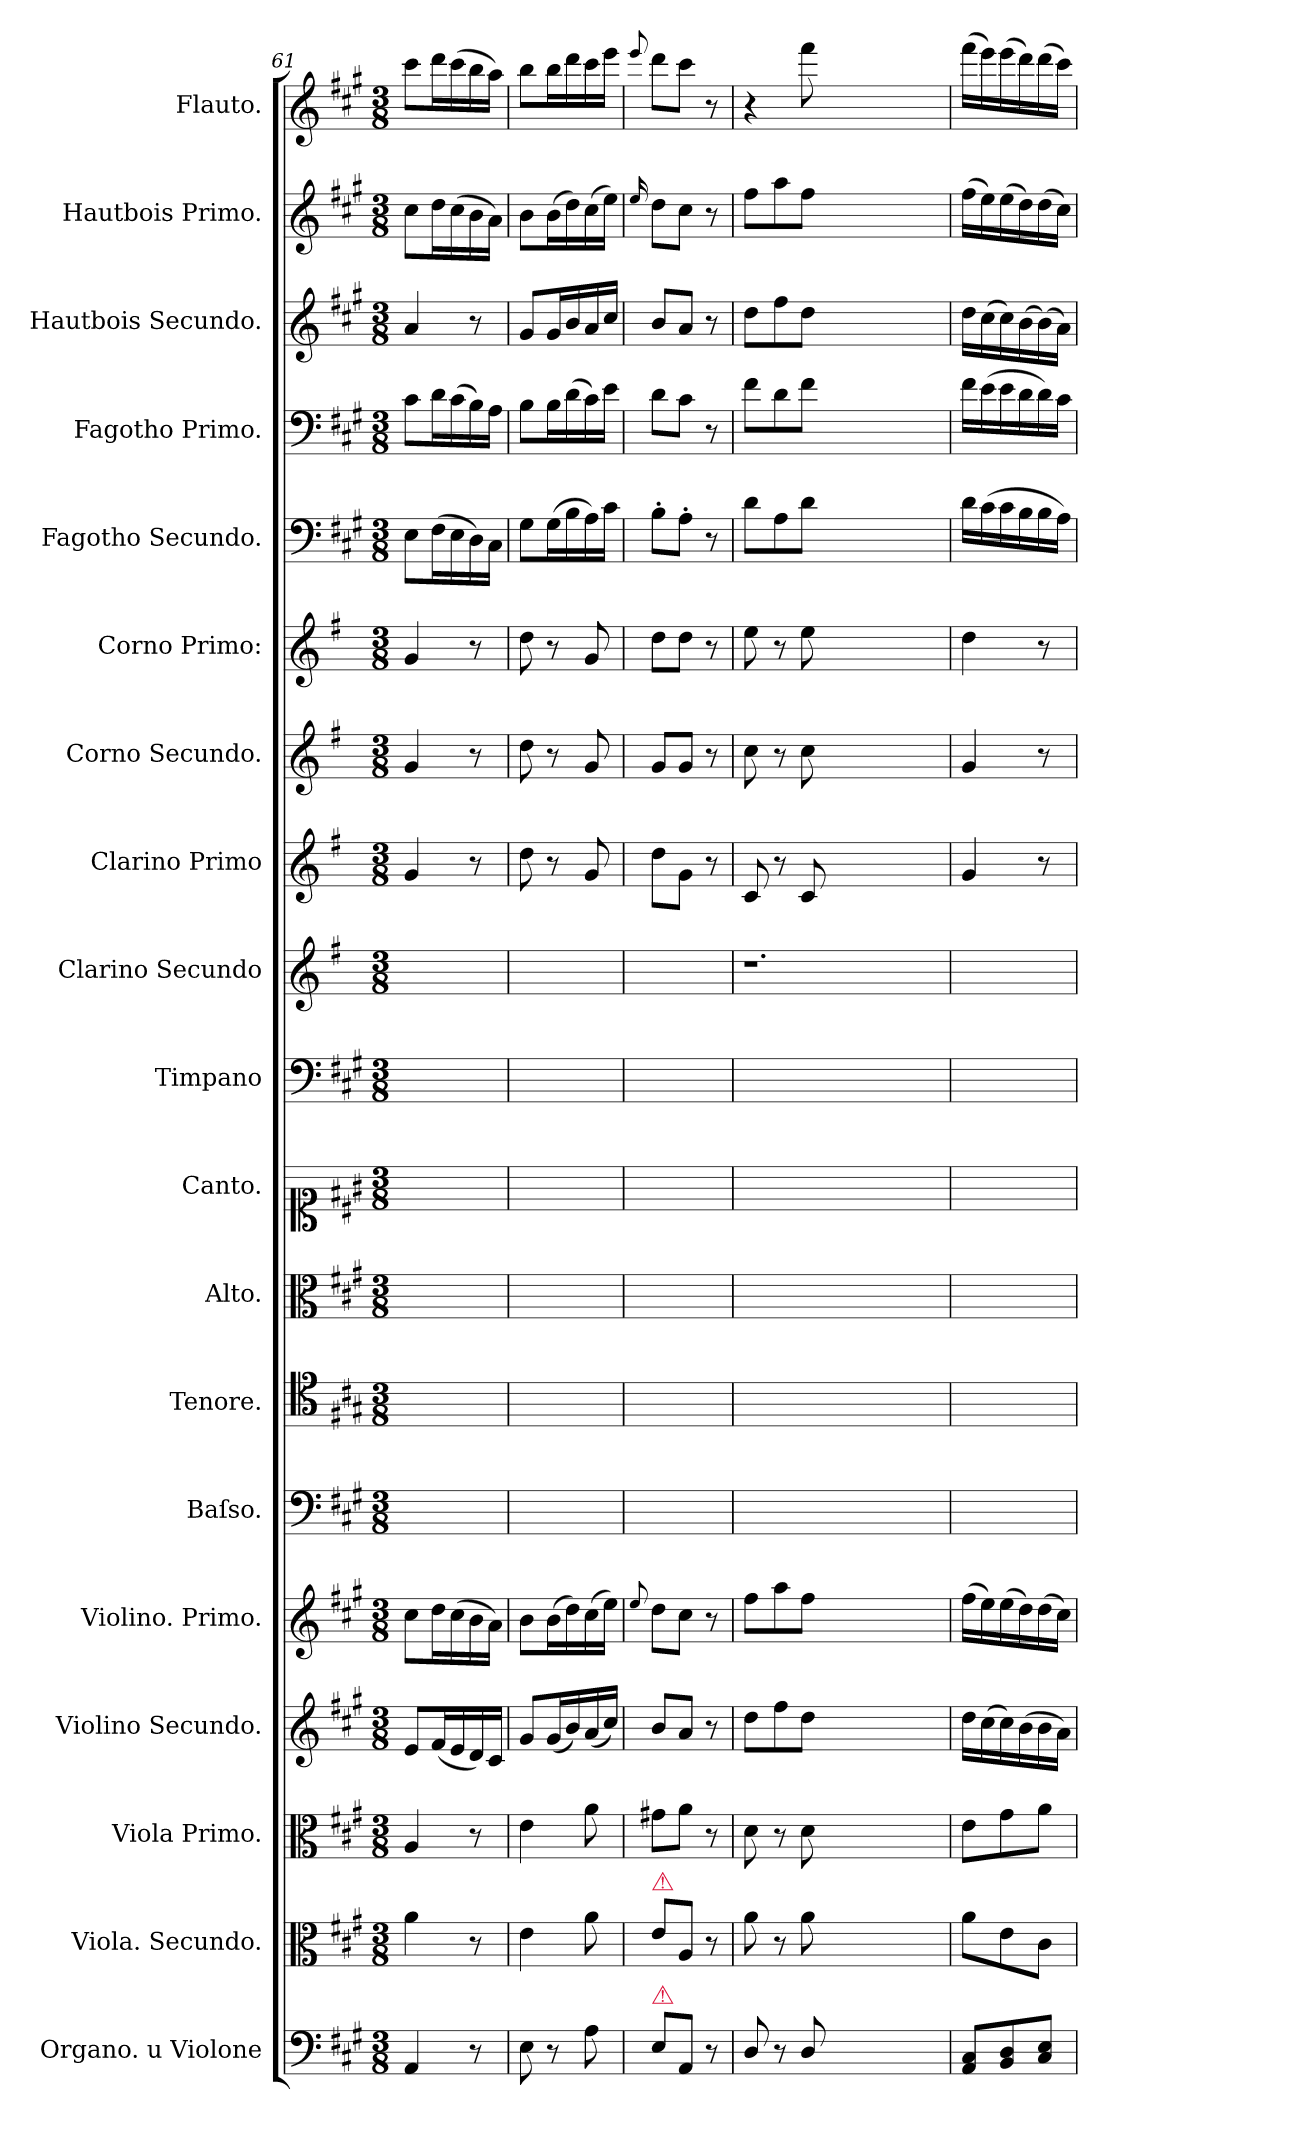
**kern	**kern	**kern	**kern	**kern	**kern	**kern	**kern	**kern	**kern	**kern	**kern	**kern	**kern	**kern	**kern	**kern	**kern	**kern
*part19	*part18	*part17	*part16	*part15	*part14	*part13	*part12	*part11	*part10	*part9	*part8	*part7	*part6	*part5	*part4	*part3	*part2	*part1
*staff19	*staff18	*staff17	*staff16	*staff15	*staff14	*staff13	*staff12	*staff11	*staff10	*staff9	*staff8	*staff7	*staff6	*staff5	*staff4	*staff3	*staff2	*staff1
*I"Organo. u Violone	*I"Viola. Secundo.	*I"Viola Primo.	*I"Violino Secundo.	*I"Violino. Primo.	*I"Baſso.	*I"Tenore.	*I"Alto.	*I"Canto.	*I"Timpano	*I"Clarino Secundo	*I"Clarino Primo	*I"Corno Secundo.	*I"Corno Primo:	*I"Fagotho Secundo.	*I"Fagotho Primo.	*I"Hautbois Secundo.	*I"Hautbois Primo.	*I"Flauto.
*	*I'vla 2	*I'vla 1	*I'vl 2	*I'vl 1	*I'B	*I'T	*I'A	*	*I'timp	*I'clno 2	*I'clno 1	*I'cor 2	*I'cor 1	*I'fag 2	*I'fag 1	*	*	*I'fl
*clefF4	*clefC3	*clefC3	*clefG2	*clefG2	*clefF4	*clefC4	*clefC3	*clefC1	*clefF4	*clefG2	*clefG2	*clefG2	*clefG2	*clefF4	*clefF4	*clefG2	*clefG2	*clefG2
*	*	*	*	*	*	*	*	*	*	*ITrd-1c-2	*ITrd-1c-2	*ITrd6c10	*ITrd6c10	*	*	*	*	*
*k[f#c#g#]	*k[f#c#g#]	*k[f#c#g#]	*k[f#c#g#]	*k[f#c#g#]	*k[f#c#g#]	*k[f#c#g#]	*k[f#c#g#]	*k[f#c#g#]	*k[f#c#g#]	*k[f#c#g#]	*k[f#c#g#]	*k[f#c#g#]	*k[f#c#g#]	*k[f#c#g#]	*k[f#c#g#]	*k[f#c#g#]	*k[f#c#g#]	*k[f#c#g#]
*M3/8	*M3/8	*M3/8	*M3/8	*M3/8	*M3/8	*M3/8	*M3/8	*M3/8	*M3/8	*M3/8	*M3/8	*M3/8	*M3/8	*M3/8	*M3/8	*M3/8	*M3/8	*M3/8
=61	=61	=61	=61	=61	=61	=61	=61	=61	=61	=61	=61	=61	=61	=61	=61	=61	=61	=61
4AA/	4a\	4A/	8e/L	8cc#\L	4.ryy	4.ryy	4.ryy	4.ryy	4.ryy	4.ryy	4a/	4A/	4A/	8E\L	8c#\L	4a/	8cc#\L	8ccc#\L
.	.	.	(16f#/L	16dd\L	.	.	.	.	.	.	.	.	.	(16F#\L	16d\L	.	16dd\L	16ddd\L
.	.	.	16e/	(16cc#\	.	.	.	.	.	.	.	.	.	16E\	(16c#\	.	(16cc#\	(16ccc#\
8r	8r	8r	16d/)	16b\	.	.	.	.	.	.	8r	8r	8r	16D\)	16B\)	8r	16b\	16bb\
.	.	.	16c#/JJ	16a\JJ)	.	.	.	.	.	.	.	.	.	16C#\JJ	16A\JJ	.	16a\JJ)	16aa\JJ)
=62	=62	=62	=62	=62	=62	=62	=62	=62	=62	=62	=62	=62	=62	=62	=62	=62	=62	=62
8E\	4e\	4e\	8g#/L	8b\L	4.ryy	4.ryy	4.ryy	4.ryy	4.ryy	4.ryy	8ee\	8e\	8e\	8G#\L	8B\L	8g#/L	8b\L	8bb\L
8r	.	.	(16g#/L	(16b\L	.	.	.	.	.	.	8r	8r	8r	(16G#\L	16B\L	16g#/L	(16b\L	16bb\L
.	.	.	16b/)	16dd\)	.	.	.	.	.	.	.	.	.	16B\	(16d\	16b/	16dd\)	16ddd\
8A\	8a\	8a\	(16a/	(16cc#\	.	.	.	.	.	.	8a/	8A/	8A/	16A\)	16c#\)	16a/	(16cc#\	16ccc#\
.	.	.	16cc#/JJ)	16ee\JJ)	.	.	.	.	.	.	.	.	.	16c#\JJ	16e\JJ	16cc#/JJ	16ee\JJ)	16eee\JJ
=63	=63	=63	=63	=63	=63	=63	=63	=63	=63	=63	=63	=63	=63	=63	=63	=63	=63	=63
.	.	.	.	8qqee/	.	.	.	.	.	.	.	.	.	.	.	.	16qqee/	8qqeee/
!	!LO:TX:a:color=crimson:t=⚠	!	!	!	!	!	!	!	!	!	!	!	!	!	!	!	!	!
!LO:TX:a:color=crimson:t=⚠	!	!	!	!	!	!	!	!	!	!	!	!	!	!	!	!	!	!
8E\L	8e\L	8g#X\L	8b/L	8dd\L	4.ryy	4.ryy	4.ryy	4.ryy	4.ryy	4.ryy	8ee\L	8A/L	8e\L	8B'\L	8d\L	8b/L	8dd\L	8ddd\L
8AA/J	8A/J	8a\J	8a/J	8cc#\J	.	.	.	.	.	.	8a\J	8A/J	8e\J	8A'\J	8c#\J	8a/J	8cc#\J	8ccc#\J
8r	8r	8r	8r	8r	.	.	.	.	.	.	8r	8r	8r	8r	8r	8r	8r	8r
=64	=64	=64	=64	=64	=64	=64	=64	=64	=64	=64	=64	=64	=64	=64	=64	=64	=64	=64
8D/	8a\	8d\	8dd\L	8ff#\L	4.ryy	4.ryy	4.ryy	4.ryy	4.ryy	1.r	8d/	8d\	8f#\	8d\L	8f#\L	8dd\L	8ff#\L	4r
8r	8r	8r	8ff#\	8aa\	.	.	.	.	.	.	8r	8r	8r	8A\	8d\	8ff#\	8aa\	.
8D/	8a\	8d\	8dd\J	8ff#\J	.	.	.	.	.	.	8d/	8d\	8f#\	8d\J	8f#\J	8dd\J	8ff#\J	8fff#\
1ryy	1ryy	1ryy	1ryy	1ryy	1ryy	1ryy	1ryy	1ryy	1ryy	.	1ryy	1ryy	1ryy	1ryy	1ryy	1ryy	1ryy	1ryy
8ryy	8ryy	8ryy	8ryy	8ryy	8ryy	8ryy	8ryy	8ryy	8ryy	.	8ryy	8ryy	8ryy	8ryy	8ryy	8ryy	8ryy	8ryy
=65	=65	=65	=65	=65	=65	=65	=65	=65	=65	=65	=65	=65	=65	=65	=65	=65	=65	=65
8AA/ 8C#/L	8a\L	8e\L	16dd\LL	(16ff#\LL	4.ryy	4.ryy	4.ryy	4.ryy	4.ryy	4.ryy	4a/	4A/	4e\	16d\LL	16f#\LL	16dd\LL	(16ff#\LL	(16fff#\LL
.	.	.	(16cc#\	16ee\)	.	.	.	.	.	.	.	.	.	(16c#\	(16e\	(16cc#\	16ee\)	16eee\)
8BB/ 8D/	8e\	8g#\	16cc#\)	(16ee\	.	.	.	.	.	.	.	.	.	16c#\	16e\	16cc#\)	(16ee\	(16eee\
.	.	.	(16b\	16dd\)	.	.	.	.	.	.	.	.	.	16B\	16d\	(16b\	16dd\)	16ddd\)
8C#/ 8E/J	8c#\J	8a\J	16b\	(16dd\	.	.	.	.	.	.	8r	8r	8r	16B\	16d\)	(16b\)	(16dd\	(16ddd\
.	.	.	16a\JJ)	16cc#\JJ)	.	.	.	.	.	.	.	.	.	16A\JJ)	16c#\JJ	16a\JJ)	16cc#\JJ)	16ccc#\JJ)
=	=	=	=	=	=	=	=	=	=	=	=	=	=	=	=	=	=	=
*-	*-	*-	*-	*-	*-	*-	*-	*-	*-	*-	*-	*-	*-	*-	*-	*-	*-	*-
